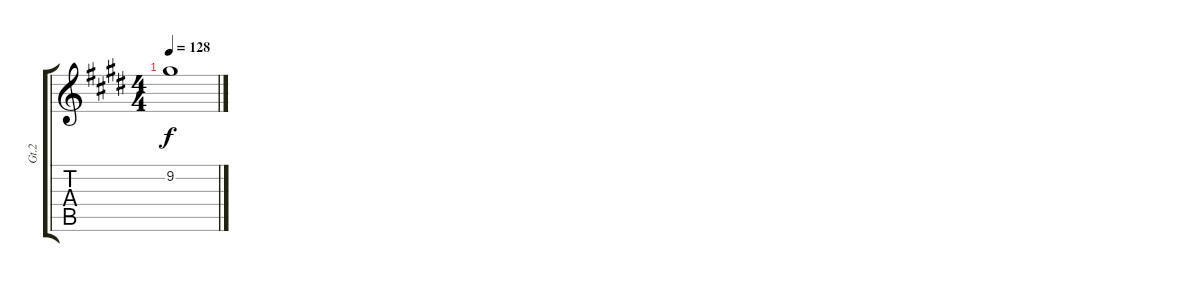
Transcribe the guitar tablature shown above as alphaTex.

\track ("Gt.2" "Gt.2") {instrument distortionguitar}
\staff {score tabs}
\tuning (E4 B3 G3 D3 A2 E2) {hide}
\ts (4 4)
\tempo 128
\clef g2
\ks e
9.2.1{dy f}
